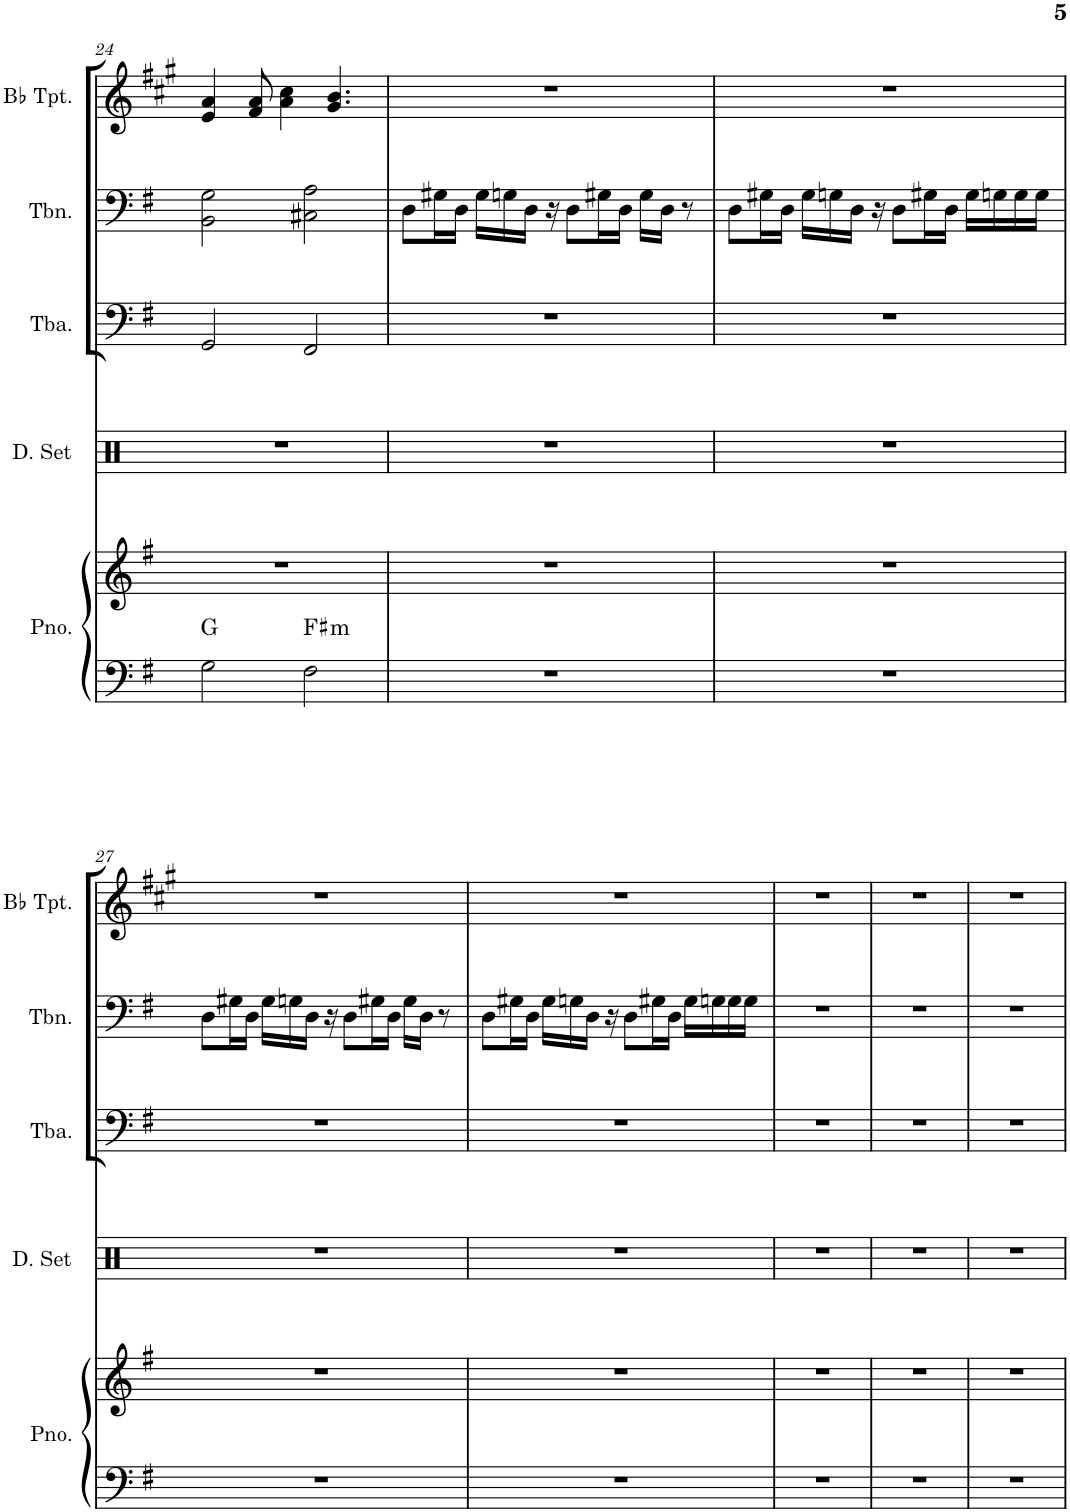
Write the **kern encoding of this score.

**kern	**kern	**harte	**kern	**kern	**kern	**kern
*part5	*part5	*part5	*part4	*part3	*part2	*part1
*staff6	*staff5	*	*staff4	*staff3	*staff2	*staff1
*I"Piano	*	*	*I"Drumset	*I"Tuba	*I"Trombone	*I"Bb Trumpet
*I'Pno.	*	*	*I'D. Set	*I'Tba.	*I'Tbn.	*I'Bb Tpt.
!!LO:PB:g=z
*clefF4	*clefG2	*	*clefX	*clefF4	*clefF4	*clefG2
*	*	*	*	*	*	*Trd1c2
*k[f#]	*k[f#]	*	*k[]	*k[f#]	*k[f#]	*k[f#c#g#]
*M4/4	*M4/4	*	*M4/4	*M4/4	*M4/4	*M4/4
=24	=24	=24	=24	=24	=24	=24
*	*^	*	*	*	*	*
2G\	1r	2ryy	G:maj	1r	2GG/	2BB\ 2G\	4e/ 4a/
.	.	.	.	.	.	.	8f#/ 8a/
.	.	.	.	.	.	.	4a\ 4cc#\
!	!	!	!LO:H:kt=m	!	!	!	!
2F#\	.	2ryy	F#:min	.	2FF#/	2C#X\ 2A\	.
.	.	.	.	.	.	.	4.g#/ 4.b/
*	*v	*v	*	*	*	*	*
=25	=25	=25	=25	=25	=25	=25
1r	1r	.	1r	1r	8D\L	1r
.	.	.	.	.	16G#X\L	.
.	.	.	.	.	16D\JJ	.
.	.	.	.	.	16G#\LL	.
.	.	.	.	.	16Gn\	.
.	.	.	.	.	16D\JJ	.
.	.	.	.	.	16r	.
.	.	.	.	.	8D\L	.
.	.	.	.	.	16G#X\L	.
.	.	.	.	.	16D\JJ	.
.	.	.	.	.	16G#\LL	.
.	.	.	.	.	16D\JJ	.
.	.	.	.	.	8r	.
=26	=26	=26	=26	=26	=26	=26
1r	1r	.	1r	1r	8D\L	1r
.	.	.	.	.	16G#X\L	.
.	.	.	.	.	16D\JJ	.
.	.	.	.	.	16G#\LL	.
.	.	.	.	.	16Gn\	.
.	.	.	.	.	16D\JJ	.
.	.	.	.	.	16r	.
.	.	.	.	.	8D\L	.
.	.	.	.	.	16G#X\L	.
.	.	.	.	.	16D\JJ	.
.	.	.	.	.	16G#\LL	.
.	.	.	.	.	16Gn\	.
.	.	.	.	.	16G\	.
.	.	.	.	.	16G\JJ	.
!!LO:LB:g=z
=27	=27	=27	=27	=27	=27	=27
1r	1r	.	1r	1r	8D\L	1r
.	.	.	.	.	16G#X\L	.
.	.	.	.	.	16D\JJ	.
.	.	.	.	.	16G#\LL	.
.	.	.	.	.	16Gn\	.
.	.	.	.	.	16D\JJ	.
.	.	.	.	.	16r	.
.	.	.	.	.	8D\L	.
.	.	.	.	.	16G#X\L	.
.	.	.	.	.	16D\JJ	.
.	.	.	.	.	16G#\LL	.
.	.	.	.	.	16D\JJ	.
.	.	.	.	.	8r	.
=28	=28	=28	=28	=28	=28	=28
1r	1r	.	1r	1r	8D\L	1r
.	.	.	.	.	16G#X\L	.
.	.	.	.	.	16D\JJ	.
.	.	.	.	.	16G#\LL	.
.	.	.	.	.	16Gn\	.
.	.	.	.	.	16D\JJ	.
.	.	.	.	.	16r	.
.	.	.	.	.	8D\L	.
.	.	.	.	.	16G#X\L	.
.	.	.	.	.	16D\JJ	.
.	.	.	.	.	16G#\LL	.
.	.	.	.	.	16Gn\	.
.	.	.	.	.	16G\	.
.	.	.	.	.	16G\JJ	.
=29	=29	=29	=29	=29	=29	=29
1r	1r	.	1r	1r	1r	1r
=30	=30	=30	=30	=30	=30	=30
1r	1r	.	1r	1r	1r	1r
=31	=31	=31	=31	=31	=31	=31
1r	1r	.	1r	1r	1r	1r
=	=	=	=	=	=	=
*-	*-	*-	*-	*-	*-	*-
